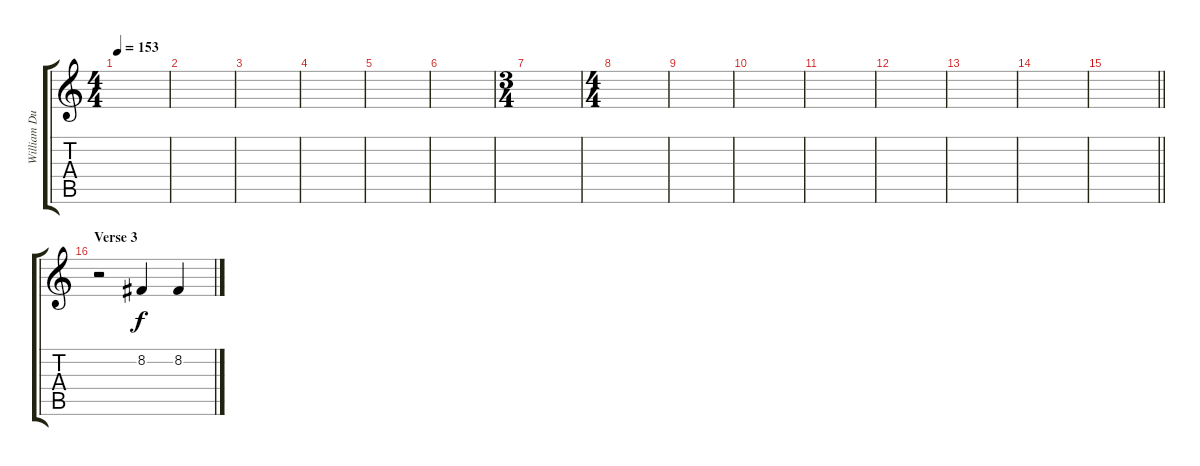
\track ("William DuVall - Vocals" "William Du") {instrument lead2sawtooth}
\staff {score tabs}
\tuning (Eb4 Bb3 Gb3 Db3 Ab2 Db2) {hide}
\ts (4 4)
\tempo 153
\clef g2
\ks c
|
|
|
|
|
|
\ts (3 4)
|
\ts (4 4)
|
|
|
|
|
|
|
\barLineRight lightlight
|
\section ("" "Verse 3")
r.2 8.2.4{dy f} 8.2.4
